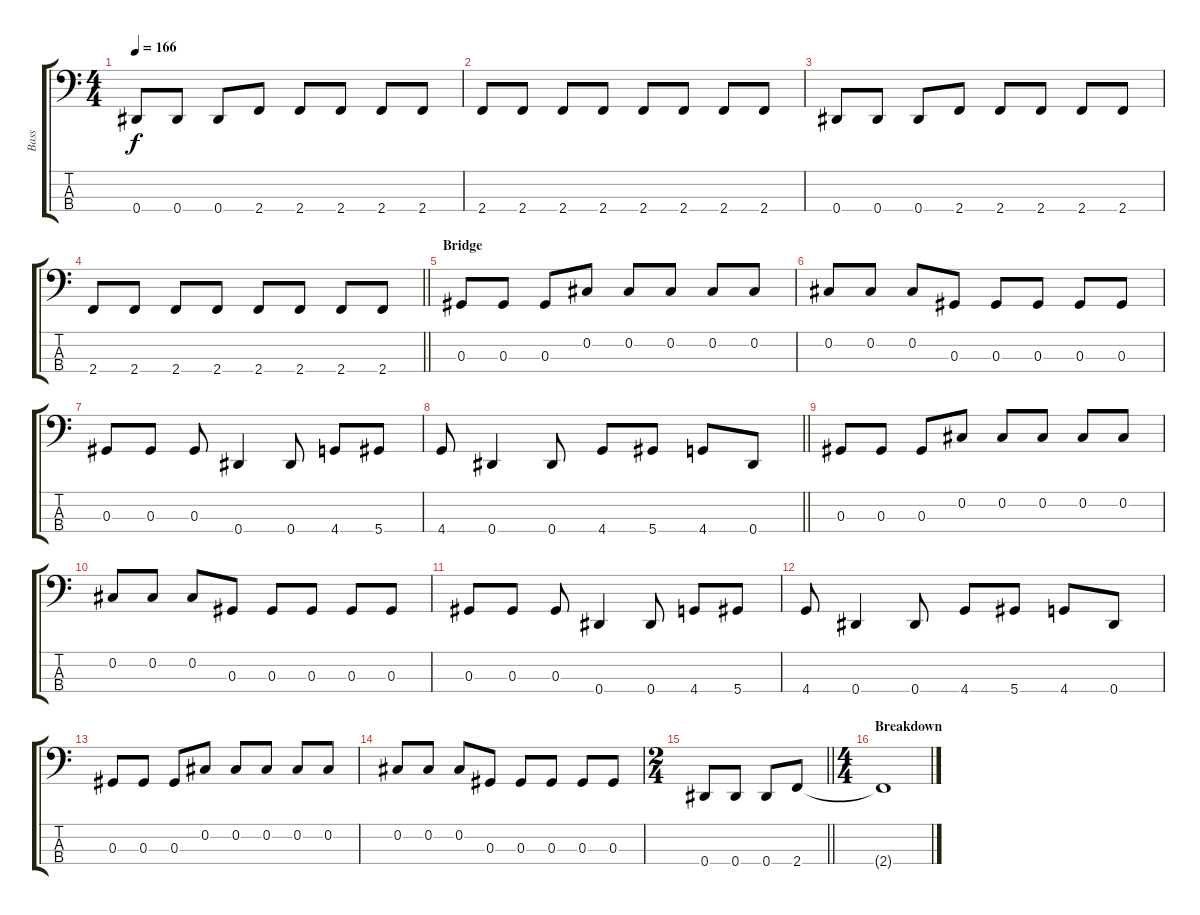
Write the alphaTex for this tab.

\track ("Bass" "Bass") {instrument electricbassfinger}
\staff {score tabs}
\tuning (Gb2 Db2 Ab1 Eb1) {hide}
\ts (4 4)
\tempo 166
\clef f4
\ks c
0.4.8{dy f} 0.4.8 0.4.8 2.4.8 2.4.8 2.4.8 2.4.8 2.4.8 |
2.4.8 2.4.8 2.4.8 2.4.8 2.4.8 2.4.8 2.4.8 2.4.8 |
0.4.8 0.4.8 0.4.8 2.4.8 2.4.8 2.4.8 2.4.8 2.4.8 |
\barLineRight lightlight
2.4.8 2.4.8 2.4.8 2.4.8 2.4.8 2.4.8 2.4.8 2.4.8 |
\section ("" "Bridge")
0.3.8 0.3.8 0.3.8 0.2.8 0.2.8 0.2.8 0.2.8 0.2.8 |
0.2.8 0.2.8 0.2.8 0.3.8 0.3.8 0.3.8 0.3.8 0.3.8 |
0.3.8 0.3.8 0.3.8 0.4.4 0.4.8 4.4.8 5.4.8 |
\barLineRight lightlight
4.4.8 0.4.4 0.4.8 4.4.8 5.4.8 4.4.8 0.4.8 |
0.3.8 0.3.8 0.3.8 0.2.8 0.2.8 0.2.8 0.2.8 0.2.8 |
0.2.8 0.2.8 0.2.8 0.3.8 0.3.8 0.3.8 0.3.8 0.3.8 |
0.3.8 0.3.8 0.3.8 0.4.4 0.4.8 4.4.8 5.4.8 |
4.4.8 0.4.4 0.4.8 4.4.8 5.4.8 4.4.8 0.4.8 |
0.3.8 0.3.8 0.3.8 0.2.8 0.2.8 0.2.8 0.2.8 0.2.8 |
0.2.8 0.2.8 0.2.8 0.3.8 0.3.8 0.3.8 0.3.8 0.3.8 |
\ts (2 4)
\barLineRight lightlight
0.4.8 0.4.8 0.4.8 2.4.8 |
\ts (4 4)
\section ("" "Breakdown")
2.4{t}.1
